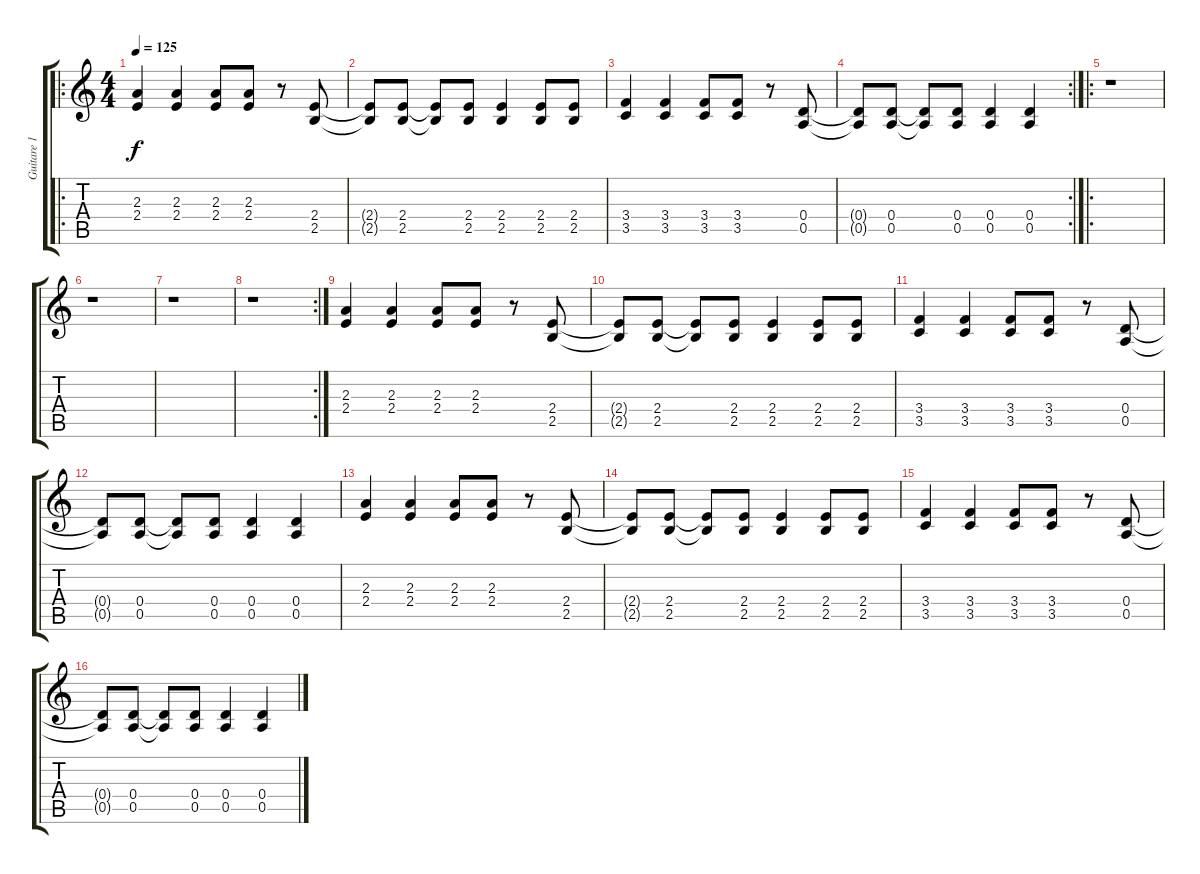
\track ("Guitare 1" "Guitare 1") {instrument electricguitarclean}
\staff {score tabs}
\tuning (E4 B3 G3 D3 A2 E2) {hide}
\ro
\ts (4 4)
\tempo 125
\clef g2
\ks c
(2.3 2.4).4{dy f} (2.3 2.4).4 (2.3 2.4).8 (2.3 2.4).8 r.8 (2.4 2.5).8 |
(2.4{t} 2.5{t}).8 (2.4 2.5).8 (2.4{t} 2.5{t}).8 (2.4 2.5).8 (2.4 2.5).4 (2.4 2.5).8 (2.4 2.5).8 |
(3.4 3.5).4 (3.4 3.5).4 (3.4 3.5).8 (3.4 3.5).8 r.8 (0.4 0.5).8 |
\rc 2
(0.4{t} 0.5{t}).8 (0.4 0.5).8 (0.4{t} 0.5{t}).8 (0.4 0.5).8 (0.4 0.5).4 (0.4 0.5).4 |
\ro
r.1 |
r.1 |
r.1 |
\rc 2
r.1 |
(2.3 2.4).4 (2.3 2.4).4 (2.3 2.4).8 (2.3 2.4).8 r.8 (2.4 2.5).8 |
(2.4{t} 2.5{t}).8 (2.4 2.5).8 (2.4{t} 2.5{t}).8 (2.4 2.5).8 (2.4 2.5).4 (2.4 2.5).8 (2.4 2.5).8 |
(3.4 3.5).4 (3.4 3.5).4 (3.4 3.5).8 (3.4 3.5).8 r.8 (0.4 0.5).8 |
(0.4{t} 0.5{t}).8 (0.4 0.5).8 (0.4{t} 0.5{t}).8 (0.4 0.5).8 (0.4 0.5).4 (0.4 0.5).4 |
(2.3 2.4).4 (2.3 2.4).4 (2.3 2.4).8 (2.3 2.4).8 r.8 (2.4 2.5).8 |
(2.4{t} 2.5{t}).8 (2.4 2.5).8 (2.4{t} 2.5{t}).8 (2.4 2.5).8 (2.4 2.5).4 (2.4 2.5).8 (2.4 2.5).8 |
(3.4 3.5).4 (3.4 3.5).4 (3.4 3.5).8 (3.4 3.5).8 r.8 (0.4 0.5).8 |
(0.4{t} 0.5{t}).8 (0.4 0.5).8 (0.4{t} 0.5{t}).8 (0.4 0.5).8 (0.4 0.5).4 (0.4 0.5).4
